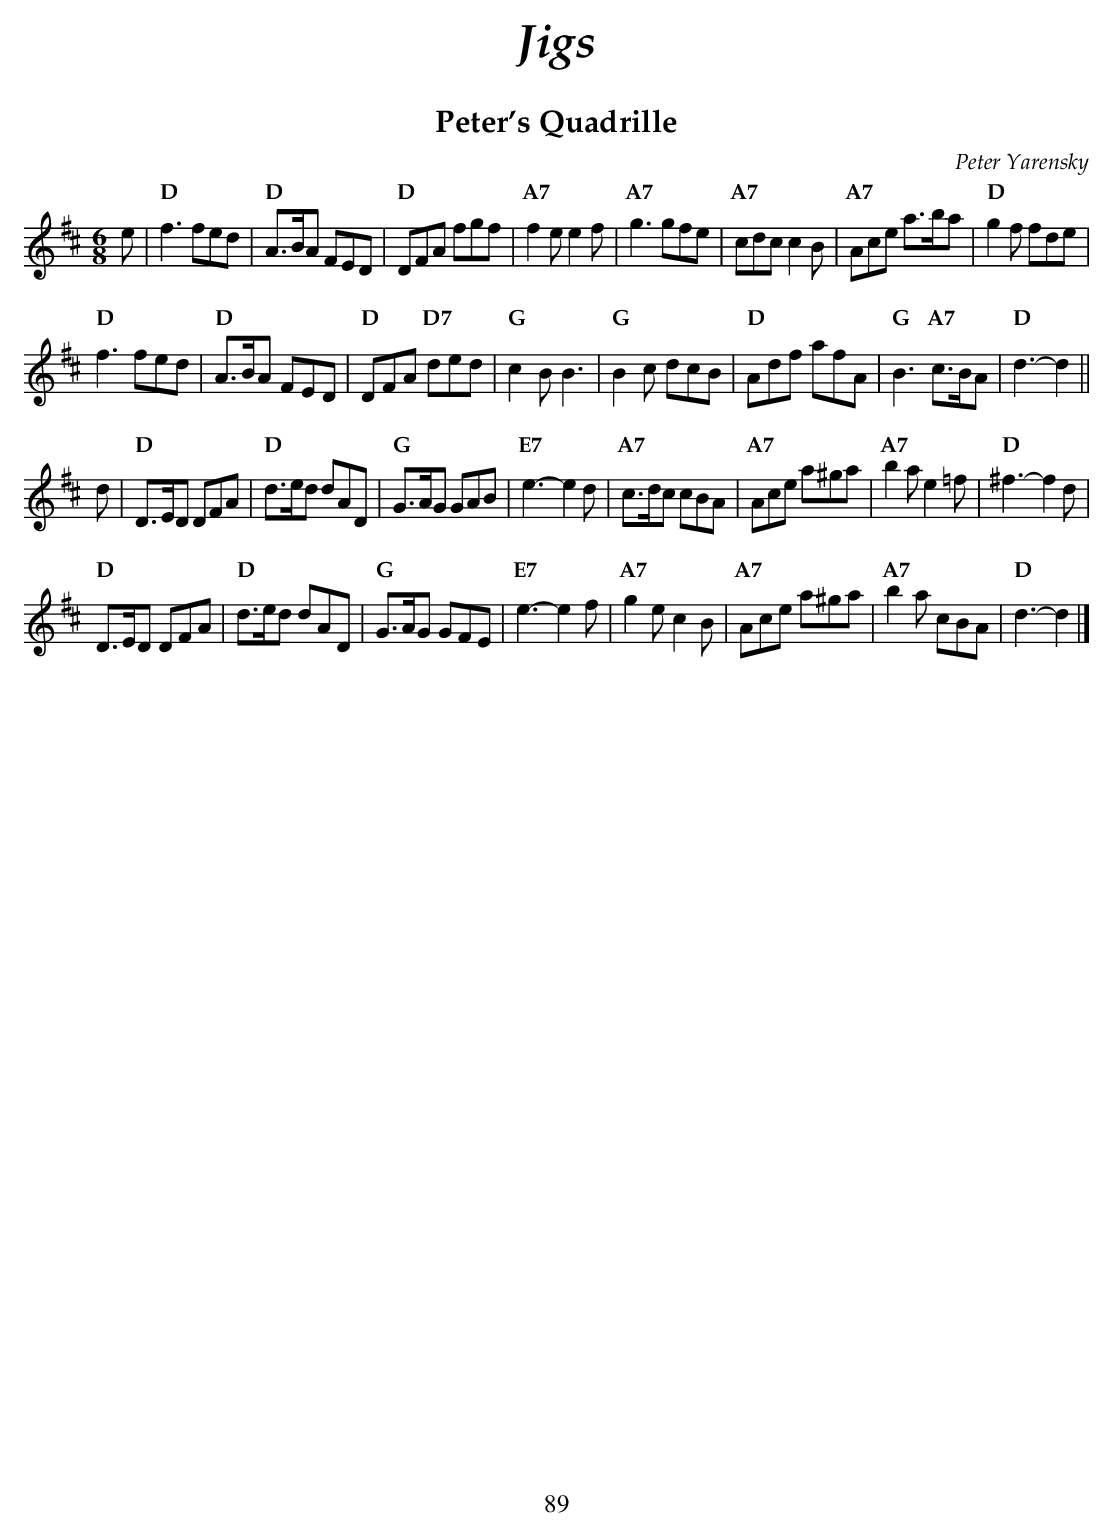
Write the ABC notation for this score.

X:1
T:Peter's Quadrille
C:Peter Yarensky
M:6/8
L:1/8
K:D
e |\
"D"  f3  fed | "D"  A>BA FED | "D"  DFA fgf  | "A7" f2e e2f |\
"A7" g3  gfe | "A7" cdc  c2B | "A7" Ace a>ba | "D"  g2f fde |
"D"  f3  fed | "D"  A>BA FED | "D"  DFA "D7" ded  | "G"  c2B B3  |\
"G"  B2c dcB | "D"  Adf  afA | "G"  B3 "A7" c>BA | "D" d3-d2 ||
d |\
"D"  D>ED DFA | "D"  d>ed dAD | "G"  G>AG GAB | "E7" e3-e2d |\
"A7" c>dc cBA | "A7" Ace a^ga | "A7" b2a e2=f | "D" ^f3-f2d |
"D"  D>ED DFA | "D"  d>ed dAD | "G"  G>AG GFE | "E7" e3-e2f |\
"A7" g2e  c2B | "A7" Ace a^ga | "A7" b2a  cBA | "D"  d3-d2  |]
